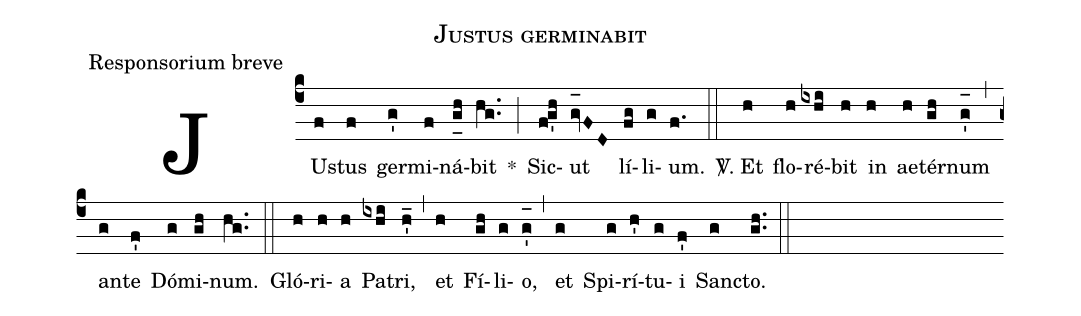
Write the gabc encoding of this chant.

name:Justus germinabit;
office-part:Responsorium breve;
%%
(c4) JU(f)stus(f) ger(g')mi(f)ná(g_[uh:l]h)bit(hg..) *(;) Sic(fg'h)ut(gv_[oh:h]FD) lí(fg)li(g)um.(f.) (::)
<sp>V/</sp>. Et(h) flo(h)ré(ixhi)bit(h) in(h) ae(h)tér(gh)num(g'_[oh:h]) (,) an(g)te(f') Dó(g)mi(gh)num.(hg..) (::) Gló(h)ri(h)a(h) Pa(ixhi)tri,(h'_) (,) et(h) Fí(gh)li(g)o,(g'_[oh:h]) (,) et(g) Spi(g)rí(h')tu(g)i(f') San(g)cto.(gh..) (::)
